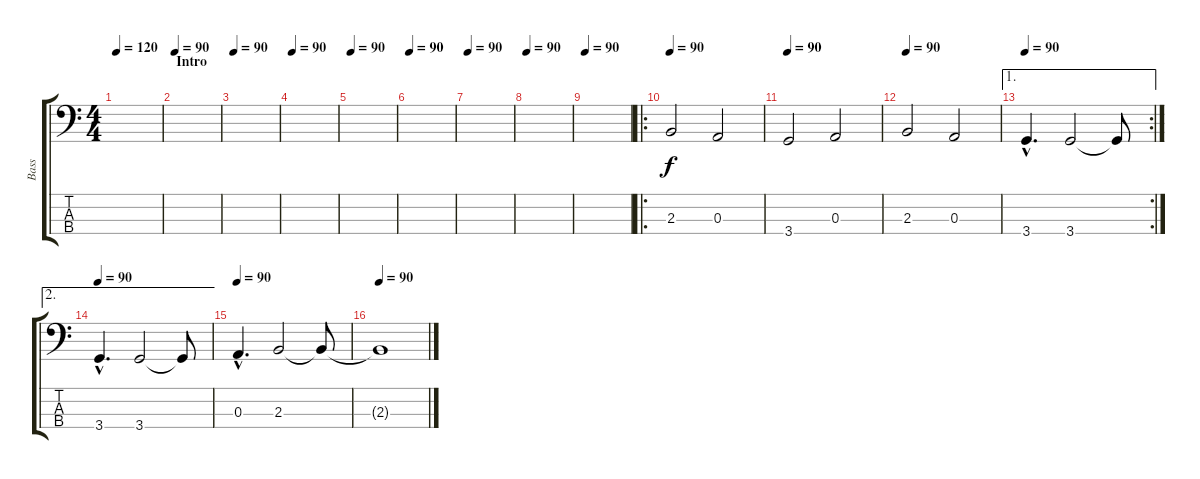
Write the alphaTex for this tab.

\track ("Bass" "Bass") {instrument electricbasspick}
\staff {score tabs}
\tuning (G2 D2 A1 E1) {hide}
\ts (4 4)
\tempo 120
\clef f4
\ks c
|
\section ("" "Intro")
\tempo 90
|
\tempo 90
|
\tempo 90
|
\tempo 90
|
\tempo 90
|
\tempo 90
|
\tempo 90
|
\tempo 90
|
\ro
\tempo 90
2.3.2 0.3.2 |
\tempo 90
3.4.2 0.3.2 |
\tempo 90
2.3.2 0.3.2 |
\ae 1
\rc 2
\tempo 90
3.4{hac}.4{d} 3.4.2 3.4{t}.8 |
\ae 2
\tempo 90
3.4{hac}.4{d} 3.4.2 3.4{t}.8 |
\tempo 90
0.3{hac}.4{d} 2.3.2 2.3{t}.8 |
\tempo 90
2.3{t}.1
